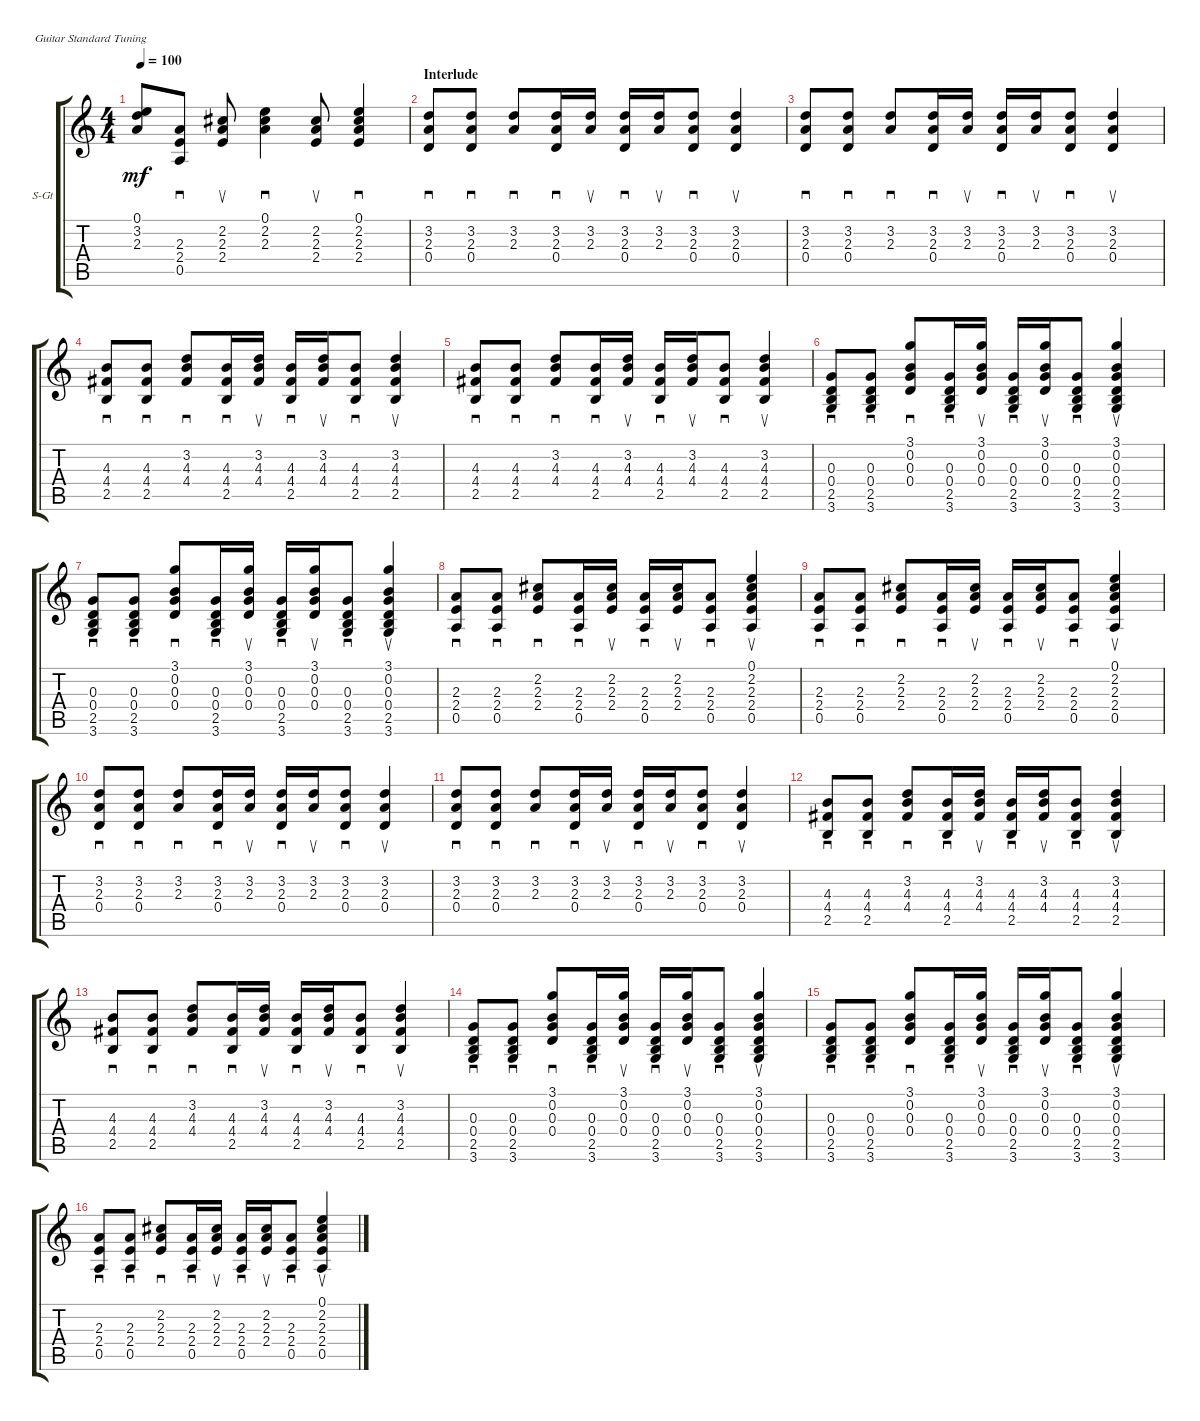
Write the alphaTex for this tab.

\defaultSystemsLayout 4
\bracketExtendMode groupsimilarinstruments
\firstSystemTrackNameOrientation horizontal
\otherSystemsTrackNameOrientation horizontal
\track ("Steel Guitar" "S-Gt") {instrument acousticguitarsteel}
\staff {score tabs}
\tuning (E4 B3 G3 D3 A2 E2)
\ts (4 4)
\tempo 100
\clef g2
\ks c
(0.1{t} 3.2{t} 2.3{t}).8{dy mf} (2.4 2.3 0.5).8{sd} (2.2 2.3 2.4).8{su} (2.2 2.3 0.1).4{sd} (2.4 2.3 2.2).8{su} (0.1 2.2 2.3 2.4).4{sd} |
\section ("" "Interlude")
(0.4 2.3 3.2).8{sd} (0.4 2.3 3.2).8{sd} (3.2 2.3).8{sd} (3.2 2.3 0.4).16{sd} (2.3 3.2).16{su} (3.2 2.3 0.4).16{sd} (3.2 2.3).16{su} (0.4 2.3 3.2).8{sd} (2.3 3.2 0.4).4{su} |
(0.4 2.3 3.2).8{sd} (0.4 2.3 3.2).8{sd} (3.2 2.3).8{sd} (3.2 2.3 0.4).16{sd} (2.3 3.2).16{su} (3.2 2.3 0.4).16{sd} (3.2 2.3).16{su} (0.4 2.3 3.2).8{sd} (2.3 3.2 0.4).4{su} |
(4.4 4.3 2.5).8{sd} (4.4 4.3 2.5).8{sd} (3.2 4.3 4.4).8{sd} (4.3 4.4 2.5).16{sd} (4.3 3.2 4.4).16{su} (4.3 4.4 2.5).16{sd} (3.2 4.3 4.4).16{su} (4.4 4.3 2.5).8{sd} (4.3 3.2 4.4 2.5).4{su} |
(4.4 4.3 2.5).8{sd} (4.4 4.3 2.5).8{sd} (3.2 4.3 4.4).8{sd} (4.3 4.4 2.5).16{sd} (4.3 3.2 4.4).16{su} (4.3 4.4 2.5).16{sd} (3.2 4.3 4.4).16{su} (4.4 4.3 2.5).8{sd} (4.3 3.2 4.4 2.5).4{su} |
(0.4 0.3 2.5 3.6).8{sd} (0.4 0.3 2.5 3.6).8{sd} (0.2 0.3 0.4 3.1).8{sd} (0.3 0.4 2.5 3.6).16{sd} (0.3 0.2 0.4 3.1).16{su} (0.3 0.4 2.5 3.6).16{sd} (0.2 0.3 0.4 3.1).16{su} (0.4 0.3 2.5 3.6).8{sd} (0.3 0.2 0.4 2.5 3.1 3.6).4{su} |
(0.4 0.3 2.5 3.6).8{sd} (0.4 0.3 2.5 3.6).8{sd} (0.2 0.3 0.4 3.1).8{sd} (0.3 0.4 2.5 3.6).16{sd} (0.3 0.2 0.4 3.1).16{su} (0.3 0.4 2.5 3.6).16{sd} (0.2 0.3 0.4 3.1).16{su} (0.4 0.3 2.5 3.6).8{sd} (0.3 0.2 0.4 2.5 3.1 3.6).4{su} |
(2.4 2.3 0.5).8{sd} (2.4 2.3 0.5).8{sd} (2.2 2.3 2.4).8{sd} (2.3 2.4 0.5).16{sd} (2.3 2.2 2.4).16{su} (2.3 2.4 0.5).16{sd} (2.2 2.3 2.4).16{su} (2.4 2.3 0.5).8{sd} (2.3 2.2 2.4 0.5 0.1).4{su} |
(2.4 2.3 0.5).8{sd} (2.4 2.3 0.5).8{sd} (2.2 2.3 2.4).8{sd} (2.3 2.4 0.5).16{sd} (2.3 2.2 2.4).16{su} (2.3 2.4 0.5).16{sd} (2.2 2.3 2.4).16{su} (2.4 2.3 0.5).8{sd} (2.3 2.2 2.4 0.5 0.1).4{su} |
(0.4 2.3 3.2).8{sd} (0.4 2.3 3.2).8{sd} (3.2 2.3).8{sd} (3.2 2.3 0.4).16{sd} (2.3 3.2).16{su} (3.2 2.3 0.4).16{sd} (3.2 2.3).16{su} (0.4 2.3 3.2).8{sd} (2.3 3.2 0.4).4{su} |
(0.4 2.3 3.2).8{sd} (0.4 2.3 3.2).8{sd} (3.2 2.3).8{sd} (3.2 2.3 0.4).16{sd} (2.3 3.2).16{su} (3.2 2.3 0.4).16{sd} (3.2 2.3).16{su} (0.4 2.3 3.2).8{sd} (2.3 3.2 0.4).4{su} |
(4.4 4.3 2.5).8{sd} (4.4 4.3 2.5).8{sd} (3.2 4.3 4.4).8{sd} (4.3 4.4 2.5).16{sd} (4.3 3.2 4.4).16{su} (4.3 4.4 2.5).16{sd} (3.2 4.3 4.4).16{su} (4.4 4.3 2.5).8{sd} (4.3 3.2 4.4 2.5).4{su} |
(4.4 4.3 2.5).8{sd} (4.4 4.3 2.5).8{sd} (3.2 4.3 4.4).8{sd} (4.3 4.4 2.5).16{sd} (4.3 3.2 4.4).16{su} (4.3 4.4 2.5).16{sd} (3.2 4.3 4.4).16{su} (4.4 4.3 2.5).8{sd} (4.3 3.2 4.4 2.5).4{su} |
(0.4 0.3 2.5 3.6).8{sd} (0.4 0.3 2.5 3.6).8{sd} (0.2 0.3 0.4 3.1).8{sd} (0.3 0.4 2.5 3.6).16{sd} (0.3 0.2 0.4 3.1).16{su} (0.3 0.4 2.5 3.6).16{sd} (0.2 0.3 0.4 3.1).16{su} (0.4 0.3 2.5 3.6).8{sd} (0.3 0.2 0.4 2.5 3.1 3.6).4{su} |
(0.4 0.3 2.5 3.6).8{sd} (0.4 0.3 2.5 3.6).8{sd} (0.2 0.3 0.4 3.1).8{sd} (0.3 0.4 2.5 3.6).16{sd} (0.3 0.2 0.4 3.1).16{su} (0.3 0.4 2.5 3.6).16{sd} (0.2 0.3 0.4 3.1).16{su} (0.4 0.3 2.5 3.6).8{sd} (0.3 0.2 0.4 2.5 3.1 3.6).4{su} |
(2.4 2.3 0.5).8{sd} (2.4 2.3 0.5).8{sd} (2.2 2.3 2.4).8{sd} (2.3 2.4 0.5).16{sd} (2.3 2.2 2.4).16{su} (2.3 2.4 0.5).16{sd} (2.2 2.3 2.4).16{su} (2.4 2.3 0.5).8{sd} (2.3 2.2 2.4 0.5 0.1).4{su}
